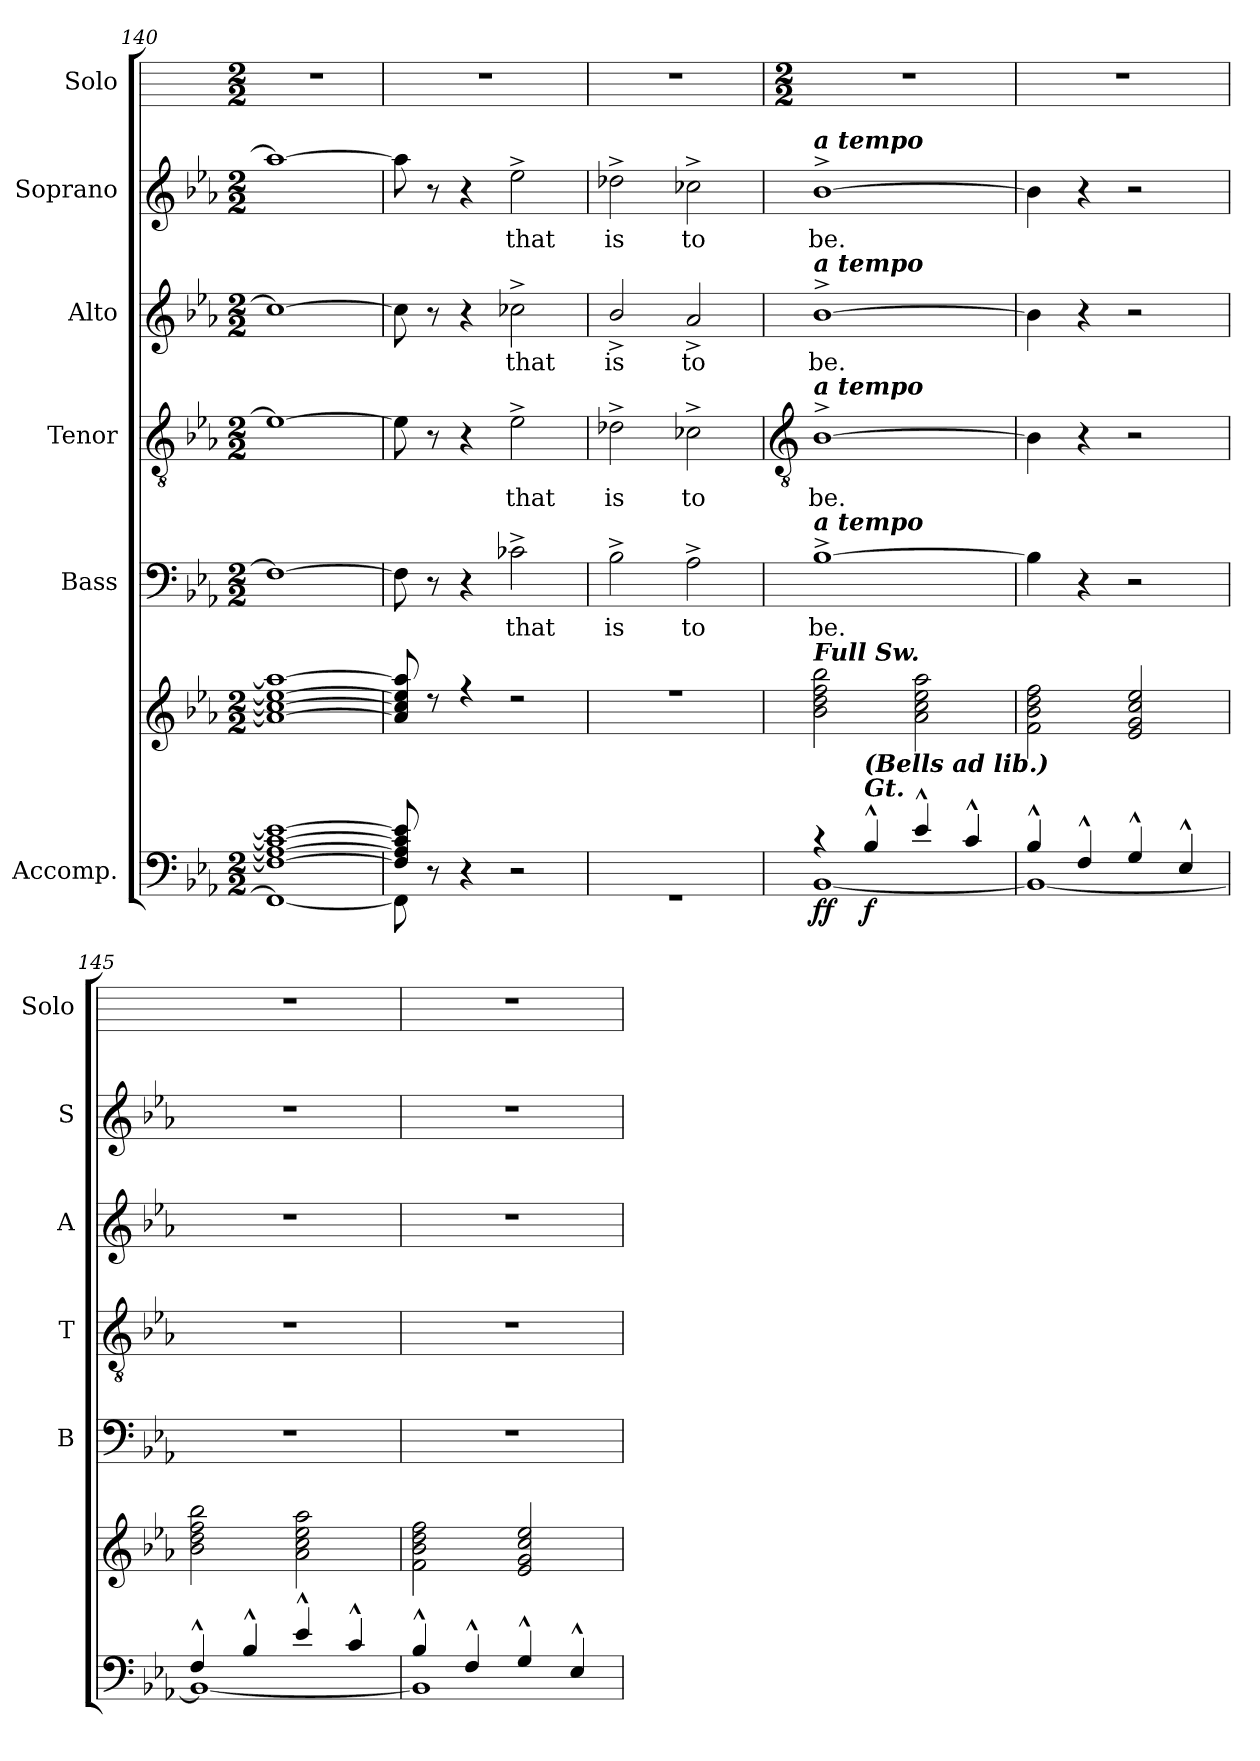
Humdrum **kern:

**kern	**kern	**dynam	**kern	**text	**kern	**text	**kern	**text	**kern	**text	**kern
*part6	*part6	*part6	*part5	*part5	*part4	*part4	*part3	*part3	*part2	*part2	*part1
*staff7	*staff6	*staff6/7	*staff5	*staff5	*staff4	*staff4	*staff3	*staff3	*staff2	*staff2	*staff1
*I"Accomp.	*	*	*I"Bass	*	*I"Tenor	*	*I"Alto	*	*I"Soprano	*	*I"Solo
*	*	*	*I'B	*	*I'T	*	*I'A	*	*I'S	*	*I'Solo
*clefF4	*clefG2	*	*clefF4	*	*clefGv2	*	*clefG2	*	*clefG2	*	*
*k[b-e-a-]	*k[b-e-a-]	*	*k[b-e-a-]	*	*k[b-e-a-]	*	*k[b-e-a-]	*	*k[b-e-a-]	*	*
*E-:	*E-:	*	*E-:	*	*E-:	*	*E-:	*	*E-:	*	*
*M2/2	*M2/2	*	*M2/2	*	*M2/2	*	*M2/2	*	*M2/2	*	*M2/2
=140	=140	=140	=140	=140	=140	=140	=140	=140	=140	=140	=140
*^	*^	*	*	*	*	*	*	*	*	*	*
1F/_ 1A-/_ 1c-/_ 1e-/_	1FF\_	1a-_ 1cc-_ 1ee-_ 1aa-_	1ryy	.	1F_	.	1e-_	.	1cc-_	.	1aa-_	.	1r
=141	=141	=141	=141	=141	=141	=141	=141	=141	=141	=141	=141	=141	=141
8F/] 8A-/] 8c-/] 8e-/]	8FF\]	8a-] 8cc-] 8ee-] 8aa-]	1ryy	.	8F]	.	8e-]	.	8cc-]	.	8aa-]	.	1r
2..ryy	8r	8r	.	.	8r	.	8r	.	8r	.	8r	.	.
.	4r	4r	.	.	4r	.	4r	.	4r	.	4r	.	.
!	!	!	!	!	!	!LO:LY:b	!	!LO:LY:b	!	!LO:LY:b	!	!LO:LY:b	!
.	2r	2r	.	.	2c-X^	that	2e-^	that	2cc-^	that	2ee-^	that	.
=142	=142	=142	=142	=142	=142	=142	=142	=142	=142	=142	=142	=142	=142
!	!	!	!	!	!	!LO:LY:b	!	!LO:LY:b	!	!LO:LY:b	!	!LO:LY:b	!
1ryy	1r	1r	1ryy	.	2B-^	is	2d-X^	is	2b-^/	is	2dd-X^	is	1r
!	!	!	!	!	!	!LO:LY:b	!	!LO:LY:b	!	!LO:LY:b	!	!LO:LY:b	!
.	.	.	.	.	2A-^	to	2c-X^	to	2a-^	to	2cc-X^	to	.
*	*	*v	*v	*	*	*	*	*	*	*	*	*	*
!!LO:LB:g=z
=143	=143	=143	=143	=143	=143	=143	=143	=143	=143	=143	=143	=143
*	*	*	*	*	*	*clefGv2	*	*	*	*	*	*
*	*	*	*	*	*	*	*	*	*	*	*	*M2/2
!	!	!	!	!	!	!	!	!	!	!LO:TX:a:Bi:t=a tempo	!	!
!	!	!	!	!	!	!	!	!LO:TX:a:Bi:t=a tempo	!	!	!	!
!	!	!	!	!	!	!LO:TX:a:Bi:t=a tempo	!	!	!	!	!	!
!	!	!	!	!LO:TX:a:Bi:t=a tempo	!	!	!	!	!	!	!	!
!	!	!LO:TX:a:Bi:t=Full Sw.	!	!	!	!	!	!	!	!	!	!
!	!	!	!LO:DY:b=2	!	!LO:LY:b	!	!LO:LY:b	!	!LO:LY:b	!	!LO:LY:b	!
!	!	!	!LO:DY:n=1:b	!	!	!	!	!	!	!	!	!
4r	[1BB-\	2b- 2dd 2ff 2bb-	f f	[1B-^	be.	[1B-^	be.	[1b-^	be.	[1b-^	be.	1r
!LO:TX:a:Bi:t=Gt.	!	!	!	!	!	!	!	!	!	!	!	!
!LO:TX:a:Bi:t=(Bells ad lib.)	!	!	!	!	!	!	!	!	!	!	!	!
!	!	!	!LO:DY:n=2:b=2	!	!	!	!	!	!	!	!	!
4B-^^/	.	.	f	.	.	.	.	.	.	.	.	.
4e-^^/	.	2a- 2cc 2ee- 2aa-	.	.	.	.	.	.	.	.	.	.
4c^^/	.	.	.	.	.	.	.	.	.	.	.	.
=144	=144	=144	=144	=144	=144	=144	=144	=144	=144	=144	=144	=144
4B-^^/	1BB-\_	2f 2b- 2dd 2ff	.	4B-]	.	4B-]	.	4b-]	.	4b-]	.	1r
4F^^/	.	.	.	4r	.	4r	.	4r	.	4r	.	.
4G^^/	.	2e- 2g 2cc 2ee-	.	2r	.	2r	.	2r	.	2r	.	.
4E-^^/	.	.	.	.	.	.	.	.	.	.	.	.
=145	=145	=145	=145	=145	=145	=145	=145	=145	=145	=145	=145	=145
4F^^/	1BB-\_	2b- 2dd 2ff 2bb-	.	1r	.	1r	.	1r	.	1r	.	1r
4B-^^/	.	.	.	.	.	.	.	.	.	.	.	.
4e-^^/	.	2a- 2cc 2ee- 2aa-	.	.	.	.	.	.	.	.	.	.
4c^^/	.	.	.	.	.	.	.	.	.	.	.	.
=146	=146	=146	=146	=146	=146	=146	=146	=146	=146	=146	=146	=146
4B-^^/	1BB-\]	2f 2b- 2dd 2ff	.	1r	.	1r	.	1r	.	1r	.	1r
4F^^/	.	.	.	.	.	.	.	.	.	.	.	.
4G^^/	.	2e- 2g 2cc 2ee-	.	.	.	.	.	.	.	.	.	.
4E-^^/	.	.	.	.	.	.	.	.	.	.	.	.
*v	*v	*	*	*	*	*	*	*	*	*	*	*
=	=	=	=	=	=	=	=	=	=	=	=
*-	*-	*-	*-	*-	*-	*-	*-	*-	*-	*-	*-
